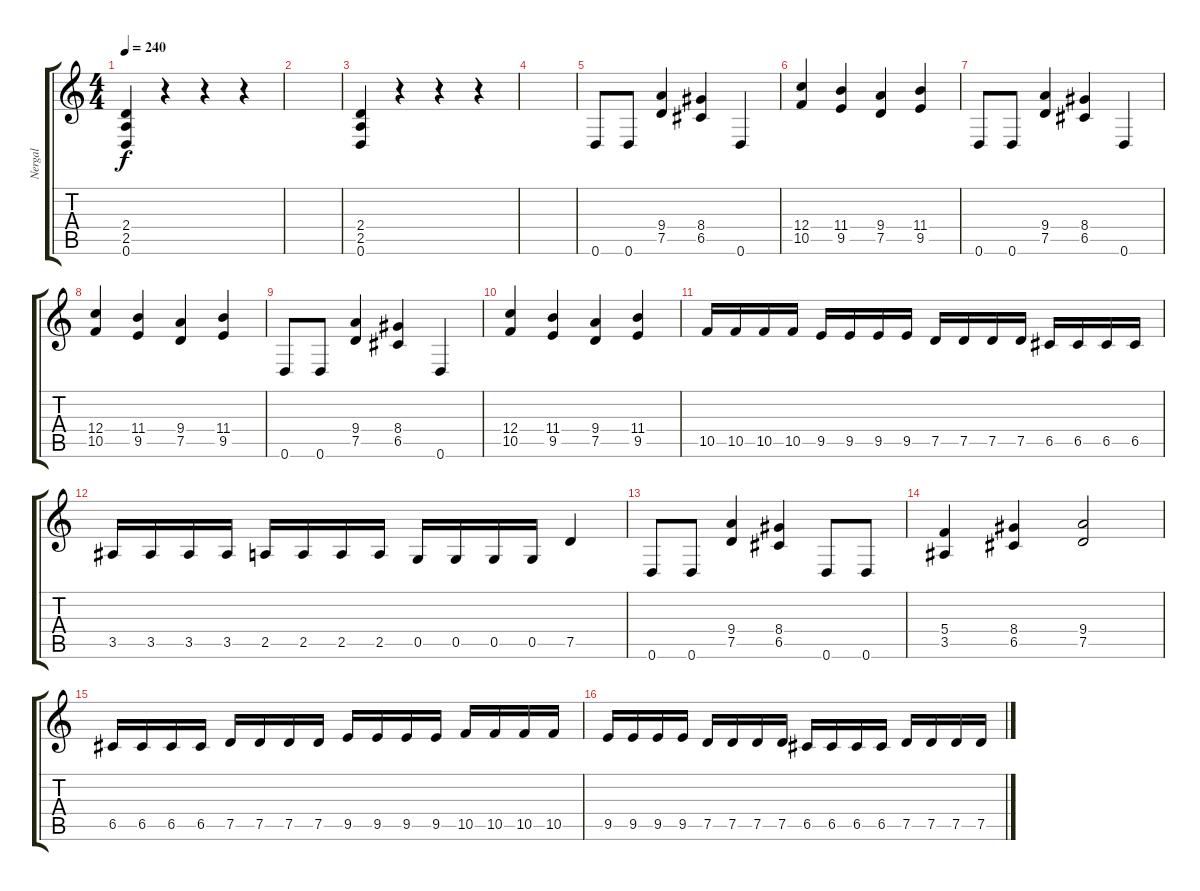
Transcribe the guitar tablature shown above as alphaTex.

\track ("Nergal" "Nergal") {instrument distortionguitar}
\staff {score tabs}
\tuning (D4 A3 F3 C3 G2 D2) {hide}
\ts (4 4)
\tempo 240
\clef g2
\ks c
(2.4 2.5 0.6).4{dy f} r.4 r.4 r.4 |
|
(2.4 2.5 0.6).4 r.4 r.4 r.4 |
|
0.6.8 0.6.8 (9.4 7.5).4 (8.4 6.5).4 0.6.4 |
(12.4 10.5).4 (11.4 9.5).4 (9.4 7.5).4 (11.4 9.5).4 |
0.6.8 0.6.8 (9.4 7.5).4 (8.4 6.5).4 0.6.4 |
(12.4 10.5).4 (11.4 9.5).4 (9.4 7.5).4 (11.4 9.5).4 |
0.6.8 0.6.8 (9.4 7.5).4 (8.4 6.5).4 0.6.4 |
(12.4 10.5).4 (11.4 9.5).4 (9.4 7.5).4 (11.4 9.5).4 |
10.5.16 10.5.16 10.5.16 10.5.16 9.5.16 9.5.16 9.5.16 9.5.16 7.5.16 7.5.16 7.5.16 7.5.16 6.5.16 6.5.16 6.5.16 6.5.16 |
3.5.16 3.5.16 3.5.16 3.5.16 2.5.16 2.5.16 2.5.16 2.5.16 0.5.16 0.5.16 0.5.16 0.5.16 7.5.4 |
0.6.8 0.6.8 (9.4 7.5).4 (8.4 6.5).4 0.6.8 0.6.8 |
(5.4 3.5).4 (8.4 6.5).4 (9.4 7.5).2 |
6.5.16 6.5.16 6.5.16 6.5.16 7.5.16 7.5.16 7.5.16 7.5.16 9.5.16 9.5.16 9.5.16 9.5.16 10.5.16 10.5.16 10.5.16 10.5.16 |
9.5.16 9.5.16 9.5.16 9.5.16 7.5.16 7.5.16 7.5.16 7.5.16 6.5.16 6.5.16 6.5.16 6.5.16 7.5.16 7.5.16 7.5.16 7.5.16
